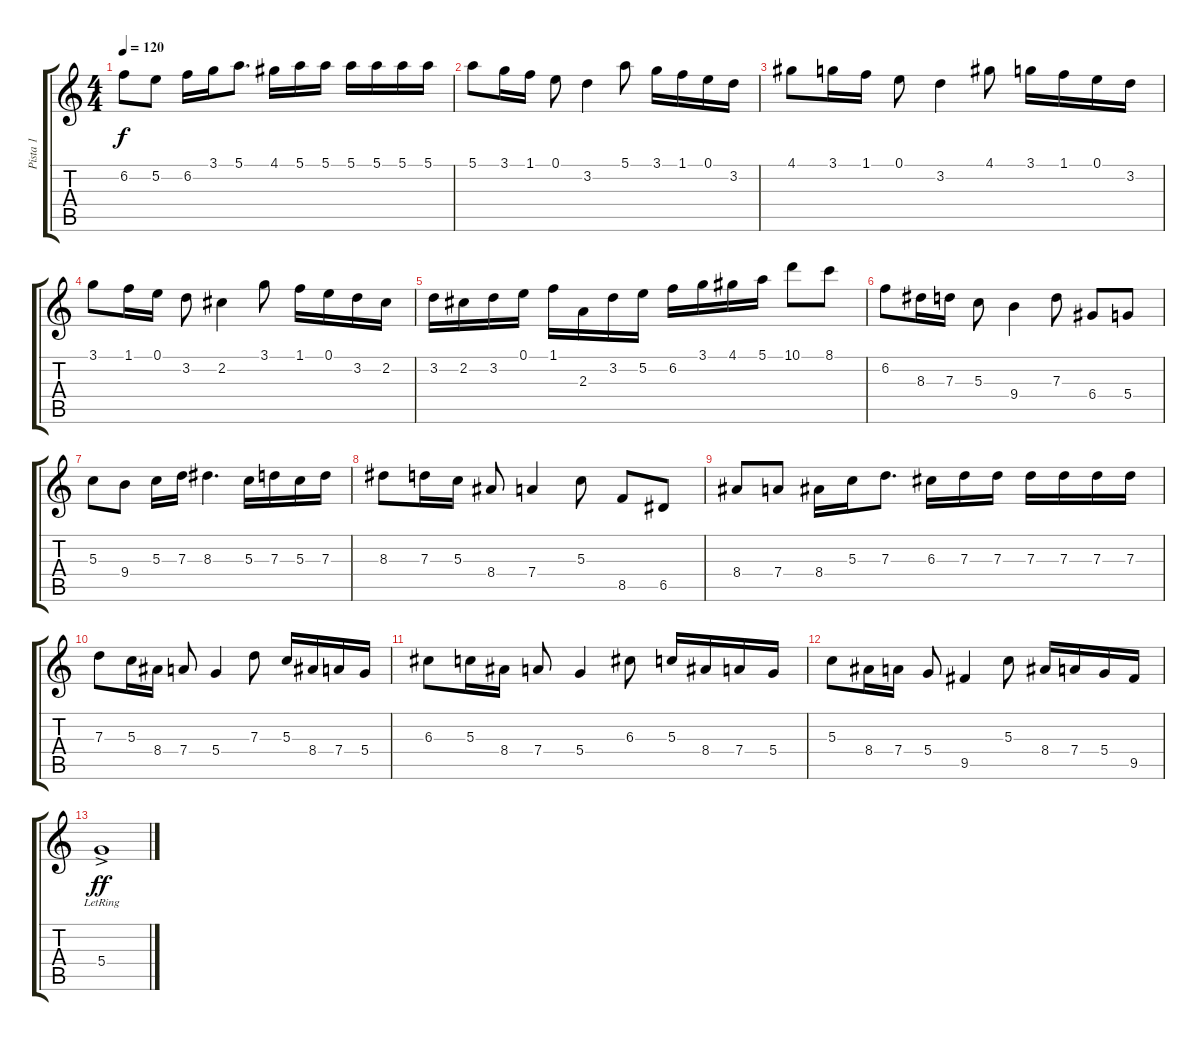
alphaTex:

\track ("Pista 1" "Pista 1") {instrument acousticguitarnylon}
\staff {score tabs}
\tuning (E4 B3 G3 D3 A2 E2) {hide}
\ts (4 4)
\tempo 120
\clef g2
\ks c
6.2.8{dy f} 5.2.8 6.2.16 3.1.16 5.1.8{d} 4.1.16 5.1.16 5.1.16 5.1.16 5.1.16 5.1.16 5.1.16 |
5.1.8 3.1.16 1.1.16 0.1.8 3.2.4 5.1.8 3.1.16 1.1.16 0.1.16 3.2.16 |
4.1.8 3.1.16 1.1.16 0.1.8 3.2.4 4.1.8 3.1.16 1.1.16 0.1.16 3.2.16 |
3.1.8 1.1.16 0.1.16 3.2.8 2.2.4 3.1.8 1.1.16 0.1.16 3.2.16 2.2.16 |
3.2.16 2.2.16 3.2.16 0.1.16 1.1.16 2.3.16 3.2.16 5.2.16 6.2.16 3.1.16 4.1.16 5.1.16 10.1.8 8.1.8 |
6.2.8 8.3.16 7.3.16 5.3.8 9.4.4 7.3.8 6.4.8 5.4.8 |
5.3.8 9.4.8 5.3.16 7.3.16 8.3.4{d} 5.3.16 7.3.16 5.3.16 7.3.16 |
8.3.8 7.3.16 5.3.16 8.4.8 7.4.4 5.3.8 8.5.8 6.5.8 |
8.4.8 7.4.8 8.4.16 5.3.16 7.3.8{d} 6.3.16 7.3.16 7.3.16 7.3.16 7.3.16 7.3.16 7.3.16 |
7.3.8 5.3.16 8.4.16 7.4.8 5.4.4 7.3.8 5.3.16 8.4.16 7.4.16 5.4.16 |
6.3.8 5.3.16 8.4.16 7.4.8 5.4.4 6.3.8 5.3.16 8.4.16 7.4.16 5.4.16 |
5.3.8 8.4.16 7.4.16 5.4.8 9.5.4 5.3.8 8.4.16 7.4.16 5.4.16 9.5.16 |
5.4{ac lr}.1{dy ff}
